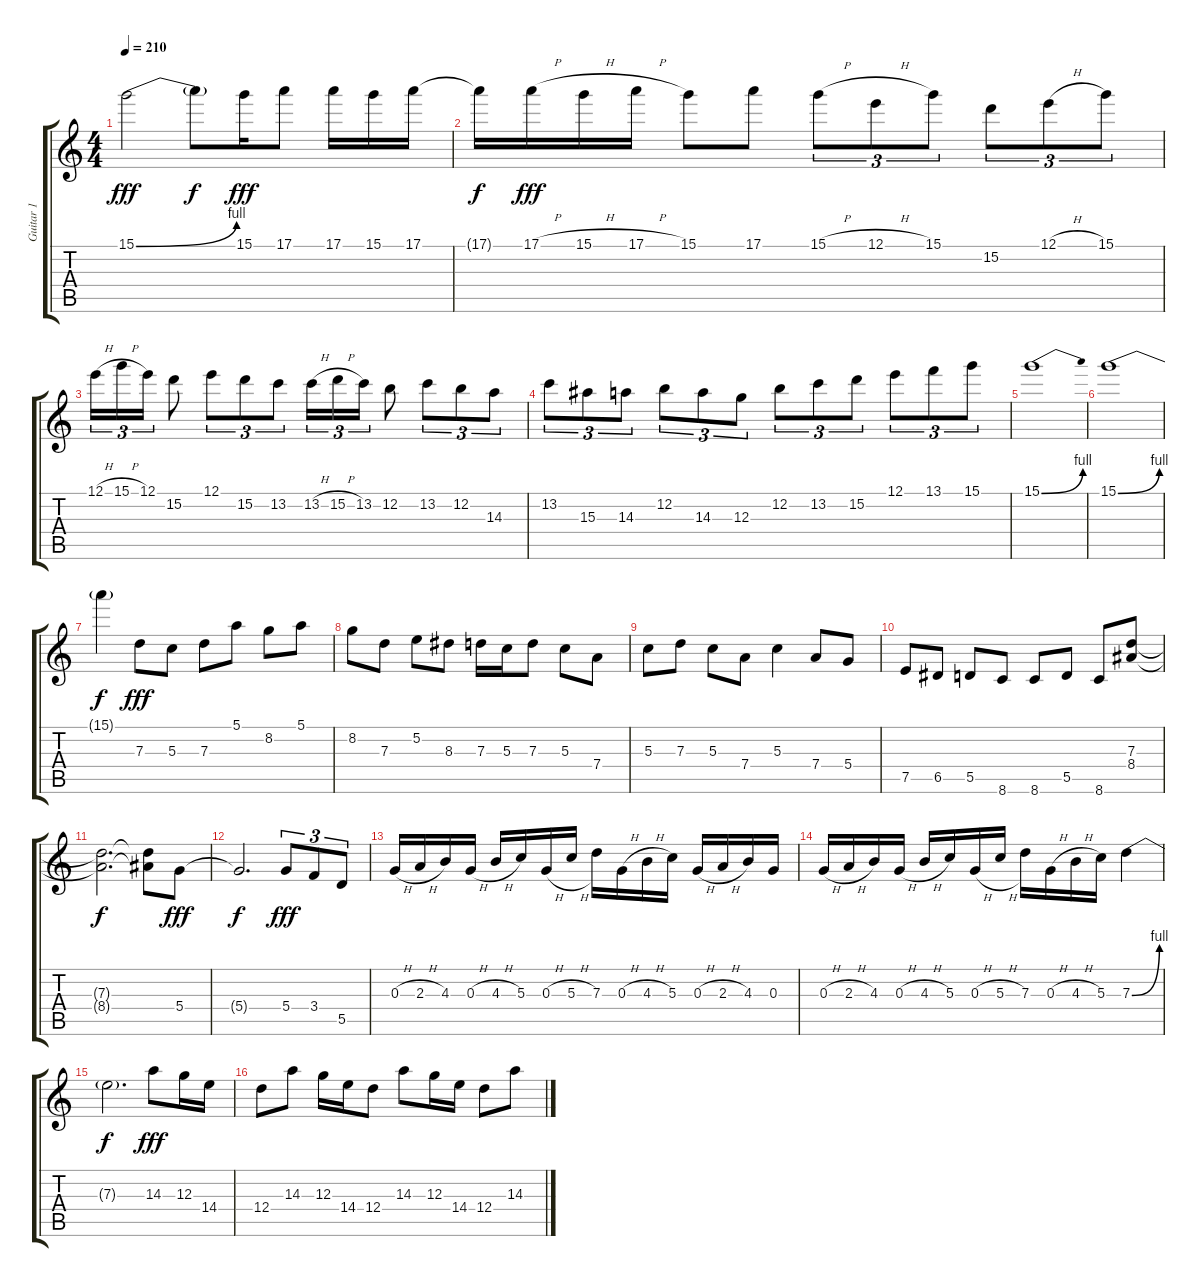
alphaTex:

\track ("Guitar 1" "Guitar 1") {instrument overdrivenguitar}
\staff {score tabs}
\tuning (E4 B3 G3 D3 A2 E2) {hide}
\ts (4 4)
\tempo 210
\clef g2
\ks c
15.1{be (bend 0 0 60 4)}.2{dy fff} 15.1{t}.8{dy f} 15.1.16{dy fff} 17.1.8 17.1.16 15.1.16 17.1.16 |
17.1{t}.16{dy f} 17.1{h}.16{dy fff} 15.1{h}.16 17.1{h}.16 15.1.8 17.1.8 15.1{h}.8{tu (3 2)} 12.1{h}.8{tu (3 2)} 15.1.8{tu (3 2)} 15.2.8{tu (3 2)} 12.1{h}.8{tu (3 2)} 15.1.8{tu (3 2)} |
12.1{h}.16{tu (3 2)} 15.1{h}.16{tu (3 2)} 12.1.16{tu (3 2)} 15.2.8 12.1.8{tu (3 2)} 15.2.8{tu (3 2)} 13.2.8{tu (3 2)} 13.2{h}.16{tu (3 2)} 15.2{h}.16{tu (3 2)} 13.2.16{tu (3 2)} 12.2.8 13.2.8{tu (3 2)} 12.2.8{tu (3 2)} 14.3.8{tu (3 2)} |
13.2.8{tu (3 2)} 15.3.8{tu (3 2)} 14.3.8{tu (3 2)} 12.2.8{tu (3 2)} 14.3.8{tu (3 2)} 12.3.8{tu (3 2)} 12.2.8{tu (3 2)} 13.2.8{tu (3 2)} 15.2.8{tu (3 2)} 12.1.8{tu (3 2)} 13.1.8{tu (3 2)} 15.1.8{tu (3 2)} |
15.1{be (bend 0 0 60 4)}.1 |
15.1{be (bend 0 0 60 4)}.1 |
15.1{t}.4{dy f} 7.3.8{dy fff} 5.3.8 7.3.8 5.1.8 8.2.8 5.1.8 |
8.2.8 7.3.8 5.2.8 8.3.8 7.3.16 5.3.16 7.3.8 5.3.8 7.4.8 |
5.3.8 7.3.8 5.3.8 7.4.8 5.3.4 7.4.8 5.4.8 |
7.5.8 6.5.8 5.5.8 8.6.8 8.6.8 5.5.8 8.6.8 (7.3 8.4).8 |
(7.3{t} 8.4{t}).2{d dy f} (7.3{t} 8.4{t}).8 5.4.8{dy fff} |
5.4{t}.2{d dy f} 5.4.8{tu (3 2) dy fff} 3.4.8{tu (3 2)} 5.5.8{tu (3 2)} |
0.3{h}.16 2.3{h}.16 4.3.16 0.3{h}.16 4.3{h}.16 5.3.16 0.3{h}.16 5.3{h}.16 7.3.16 0.3{h}.16 4.3{h}.16 5.3.16 0.3{h}.16 2.3{h}.16 4.3.16 0.3.16 |
0.3{h}.16 2.3{h}.16 4.3.16 0.3{h}.16 4.3{h}.16 5.3.16 0.3{h}.16 5.3{h}.16 7.3.16 0.3{h}.16 4.3{h}.16 5.3.16 7.3{be (bend 0 0 60 4)}.4 |
7.3{t}.2{d dy f} 14.3.8{dy fff} 12.3.16 14.4.16 |
12.4.8 14.3.8 12.3.16 14.4.16 12.4.8 14.3.8 12.3.16 14.4.16 12.4.8 14.3.8
